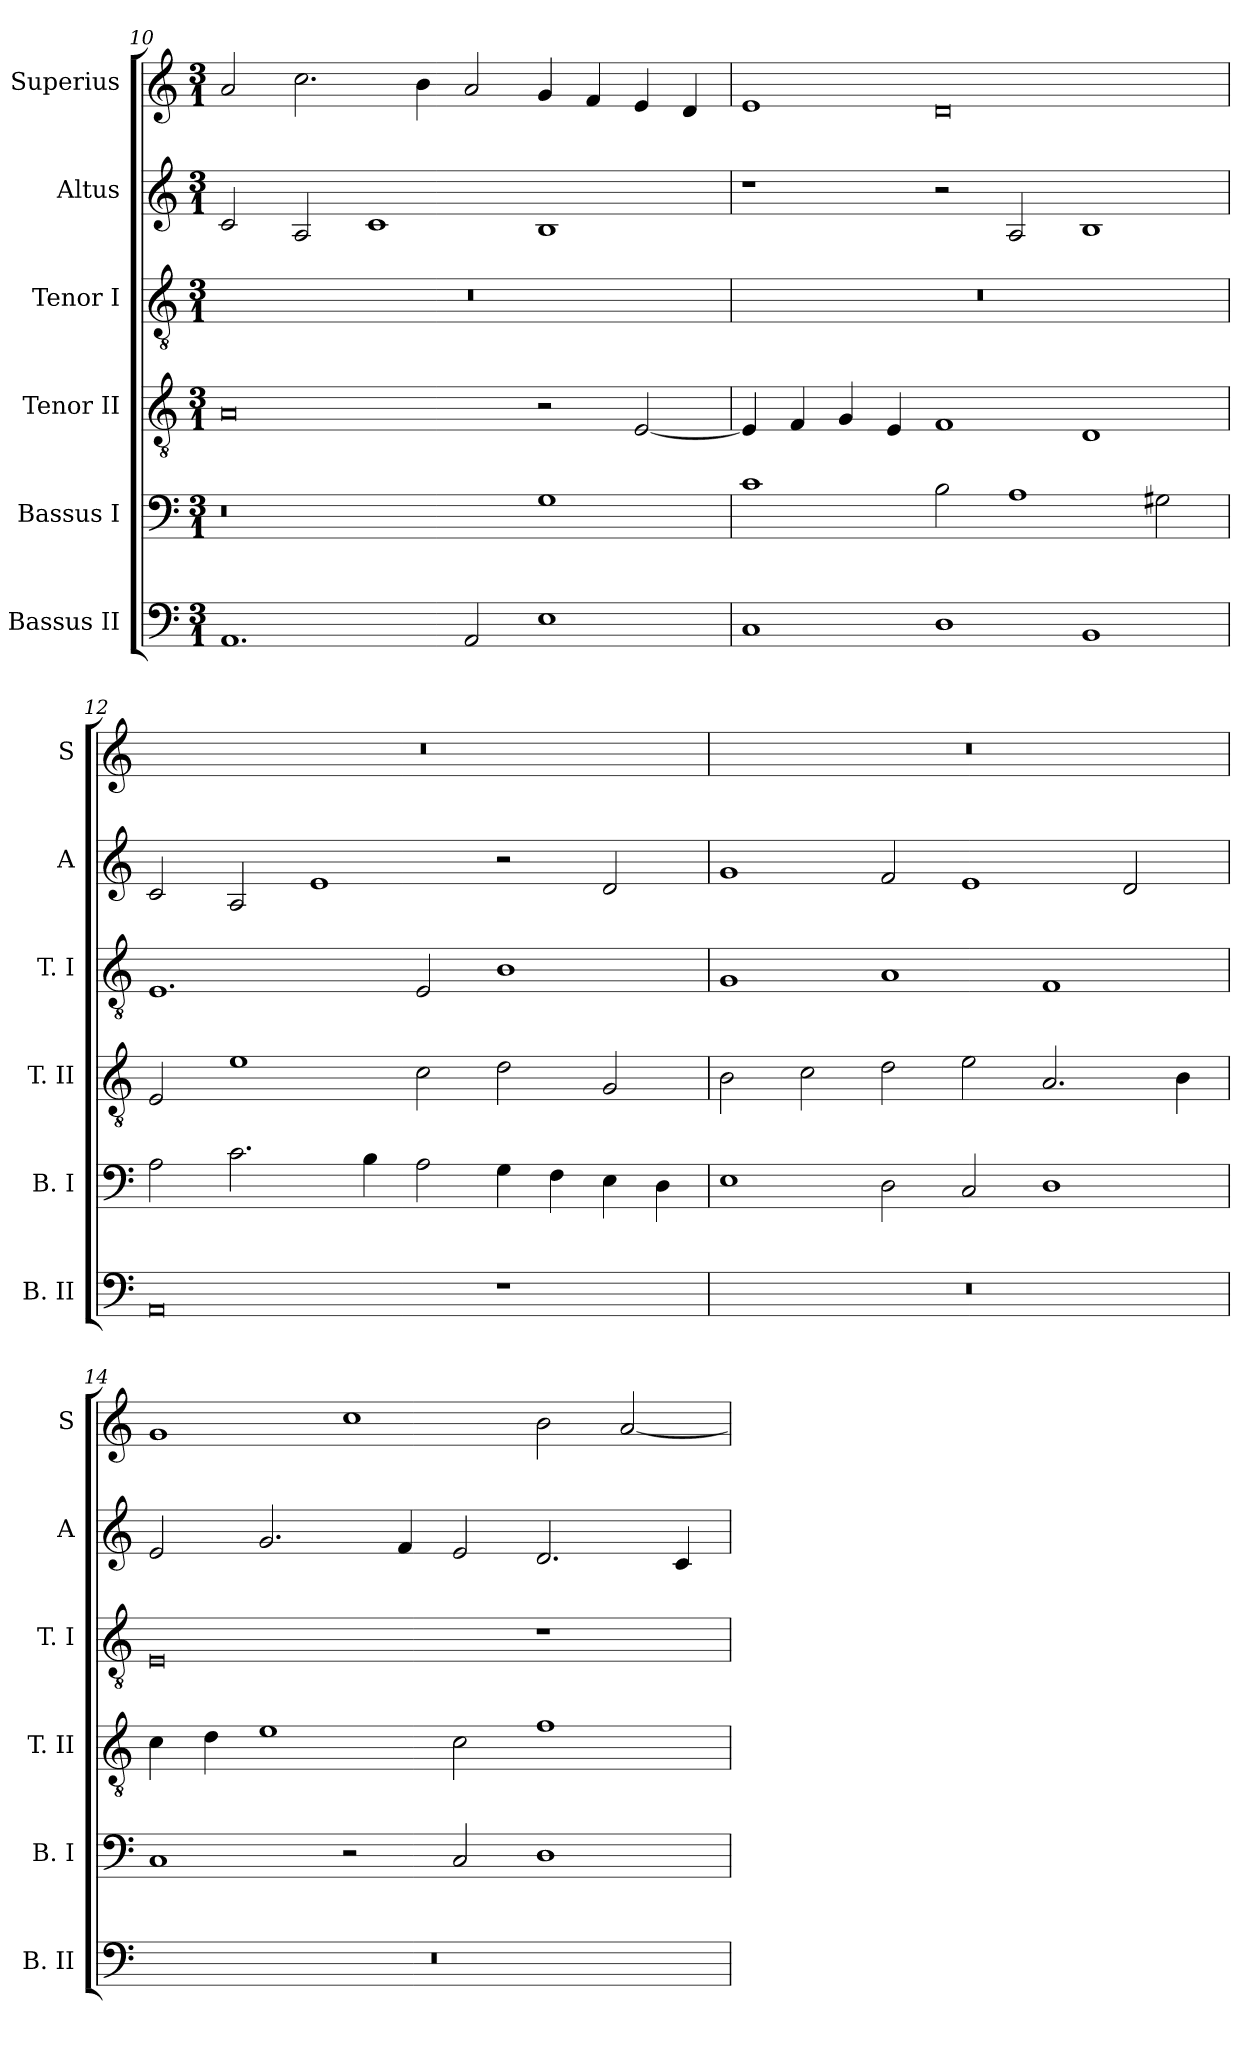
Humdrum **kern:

**kern	**kern	**kern	**kern	**kern	**kern
*part6	*part5	*part4	*part3	*part2	*part1
*staff6	*staff5	*staff4	*staff3	*staff2	*staff1
*I"Bassus II	*I"Bassus I	*I"Tenor II	*I"Tenor I	*I"Altus	*I"Superius
*I'B. II	*I'B. I	*I'T. II	*I'T. I	*I'A	*I'S
*clefF4	*clefF4	*clefGv2	*clefGv2	*clefG2	*clefG2
*k[]	*k[]	*k[]	*k[]	*k[]	*k[]
*C:	*C:	*C:	*C:	*C:	*C:
*M3/1	*M3/1	*M3/1	*M3/1	*M3/1	*M3/1
=10	=10	=10	=10	=10	=10
1.AA	0r	0A	1%3r	2c	2a
.	.	.	.	2A	2.cc
.	.	.	.	1c	.
.	.	.	.	.	4b
2AA	.	.	.	.	2a
1E	1G	2r	.	1B	4g
.	.	.	.	.	4f
.	.	[2E	.	.	4e
.	.	.	.	.	4d
=11	=11	=11	=11	=11	=11
1C	1c	4E]	1%3r	1r	1e
.	.	4F	.	.	.
.	.	4G	.	.	.
.	.	4E	.	.	.
1D	2B	1F	.	2r	0d
.	1A	.	.	2A	.
1BB	.	1D	.	1B	.
.	2G#X	.	.	.	.
=12	=12	=12	=12	=12	=12
0AA	2A	2E	1.E	2c	1%3r
.	2.c	1e	.	2A	.
.	.	.	.	1e	.
.	4B	.	.	.	.
.	2A	2c	2E	.	.
1r	4G	2d	1B	2r	.
.	4F	.	.	.	.
.	4E	2G	.	2d	.
.	4D	.	.	.	.
=13	=13	=13	=13	=13	=13
1%3r	1E	2B	1G	1g	1%3r
.	.	2c	.	.	.
.	2D	2d	1A	2f	.
.	2C	2e	.	1e	.
.	1D	2.A	1F	.	.
.	.	.	.	2d	.
.	.	4B	.	.	.
=14	=14	=14	=14	=14	=14
1%3r	1C	4c	0E	2e	1g
.	.	4d	.	.	.
.	.	1e	.	2.g	.
.	2r	.	.	.	1cc
.	.	.	.	4f	.
.	2C	2c	.	2e	.
.	1D	1f	1r	2.d	2b
.	.	.	.	.	[2a
.	.	.	.	4c	.
=	=	=	=	=	=
*-	*-	*-	*-	*-	*-
